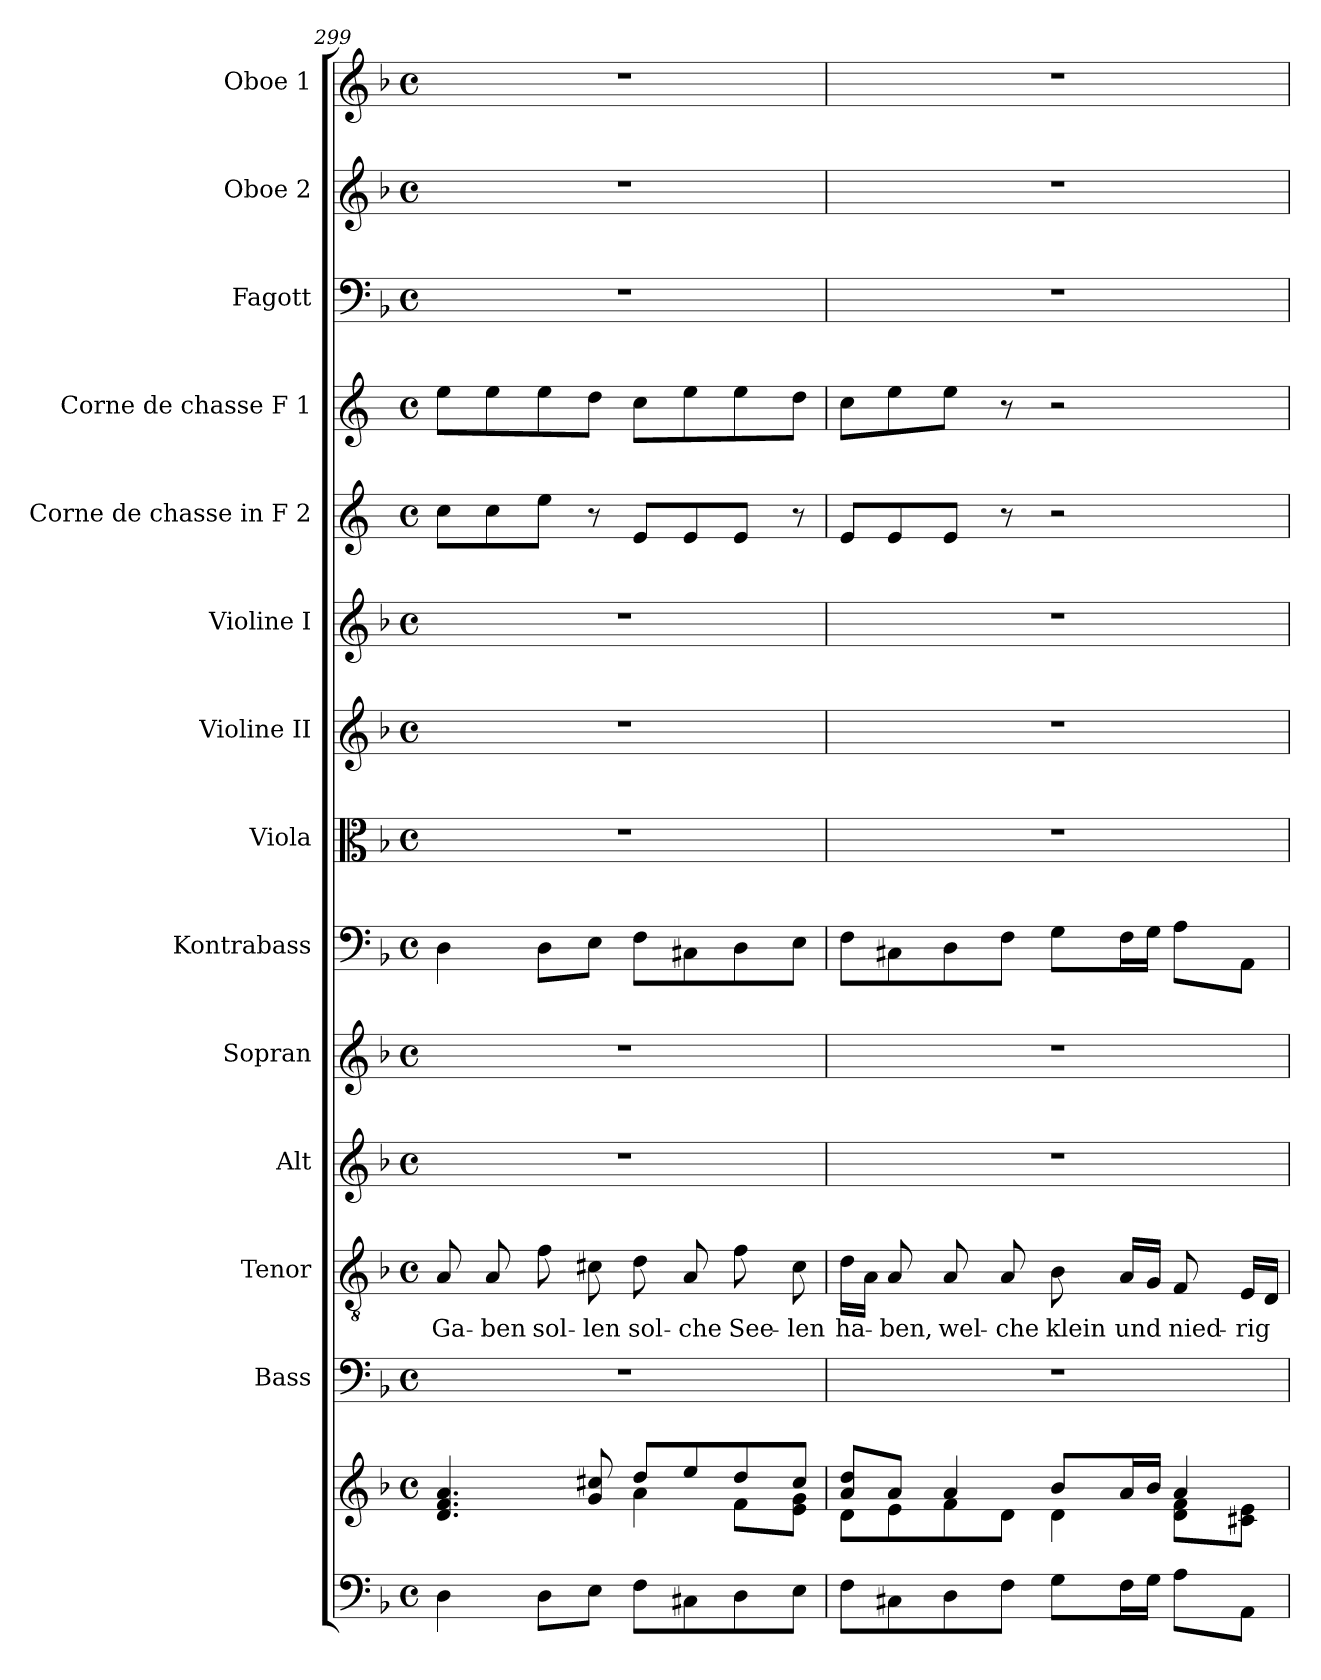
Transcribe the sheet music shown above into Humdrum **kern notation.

**kern	**kern	**kern	**kern	**text	**kern	**kern	**kern	**kern	**kern	**kern	**kern	**kern	**kern	**kern	**kern
*part14	*part14	*part13	*part12	*part12	*part11	*part10	*part9	*part8	*part7	*part6	*part5	*part4	*part3	*part2	*part1
*staff15	*staff14	*staff13	*staff12	*staff12	*staff11	*staff10	*staff9	*staff8	*staff7	*staff6	*staff5	*staff4	*staff3	*staff2	*staff1
*	*	*I"Bass	*I"Tenor	*	*I"Alt	*I"Sopran	*I"Kontrabass	*I"Viola	*I"Violine II	*I"Violine I	*I"Corne de chasse in F 2	*I"Corne de chasse F 1	*I"Fagott	*I"Oboe 2	*I"Oboe 1
*	*	*I'B.	*I'T.	*	*I'A.	*I'S.	*I'Kb.	*I'Vla.	*I'Vl. II	*I'Vl. I	*	*	*I'Fg.	*I'Ob. 2	*I'Ob. 1
*clefF4	*clefG2	*clefF4	*clefGv2	*	*clefG2	*clefG2	*clefF4	*clefC3	*clefG2	*clefG2	*clefG2	*clefG2	*clefF4	*clefG2	*clefG2
*	*	*	*	*	*	*	*ITrd7c12	*	*	*	*ITrd4c7	*ITrd4c7	*	*	*
*k[b-]	*k[b-]	*k[b-]	*k[b-]	*	*k[b-]	*k[b-]	*k[b-]	*k[b-]	*k[b-]	*k[b-]	*k[b-]	*k[b-]	*k[b-]	*k[b-]	*k[b-]
*F:	*F:	*F:	*F:	*	*F:	*F:	*F:	*F:	*F:	*F:	*F:	*F:	*F:	*F:	*F:
*M4/4	*M4/4	*M4/4	*M4/4	*	*M4/4	*M4/4	*M4/4	*M4/4	*M4/4	*M4/4	*M4/4	*M4/4	*M4/4	*M4/4	*M4/4
*met(c)	*met(c)	*met(c)	*met(c)	*	*met(c)	*met(c)	*met(c)	*met(c)	*met(c)	*met(c)	*met(c)	*met(c)	*met(c)	*met(c)	*met(c)
=299	=299	=299	=299	=299	=299	=299	=299	=299	=299	=299	=299	=299	=299	=299	=299
*	*^	*	*	*	*	*	*	*	*	*	*	*	*	*	*
!	!	!	!	!	!LO:LY:b	!	!	!	!	!	!	!	!	!	!	!
4D\	4.d/ 4.f/ 4.a/	2ryy	1r	8A/	Ga-	1r	1r	4DD\	1r	1r	1r	8f\L	8a\L	1r	1r	1r
!	!	!	!	!	!LO:LY:b	!	!	!	!	!	!	!	!	!	!	!
.	.	.	.	8A/	-ben	.	.	.	.	.	.	8f\	8a\	.	.	.
!	!	!	!	!	!LO:LY:b	!	!	!	!	!	!	!	!	!	!	!
8D\L	.	.	.	8f\	sol-	.	.	8DD\L	.	.	.	8a\J	8a\	.	.	.
!	!	!	!	!	!LO:LY:b	!	!	!	!	!	!	!	!	!	!	!
8E\J	8g/ 8cc#X/	.	.	8c#X\	-len	.	.	8EE\J	.	.	.	8r	8g\J	.	.	.
!	!	!	!	!	!LO:LY:b	!	!	!	!	!	!	!	!	!	!	!
8F\L	8dd/L	4a\	.	8d\	sol-	.	.	8FF\L	.	.	.	8A/L	8f\L	.	.	.
!	!	!	!	!	!LO:LY:b	!	!	!	!	!	!	!	!	!	!	!
8C#X\	8ee/	.	.	8A/	-che	.	.	8CC#X\	.	.	.	8A/	8a\	.	.	.
!	!	!	!	!	!LO:LY:b	!	!	!	!	!	!	!	!	!	!	!
8D\	8dd/	8f\L	.	8f\	See-	.	.	8DD\	.	.	.	8A/J	8a\	.	.	.
!	!	!	!	!	!LO:LY:b	!	!	!	!	!	!	!	!	!	!	!
8E\J	8cc#/J	8e\ 8g\J	.	8c#\	-len	.	.	8EE\J	.	.	.	8r	8g\J	.	.	.
=300	=300	=300	=300	=300	=300	=300	=300	=300	=300	=300	=300	=300	=300	=300	=300	=300
!	!	!	!	!	!LO:LY:b	!	!	!	!	!	!	!	!	!	!	!
8F\L	8a/ 8dd/L	8d\L	1r	16d\LL	ha-	1r	1r	8FF\L	1r	1r	1r	8A/L	8f\L	1r	1r	1r
.	.	.	.	16A\JJ	.	.	.	.	.	.	.	.	.	.	.	.
!	!	!	!	!	!LO:LY:b	!	!	!	!	!	!	!	!	!	!	!
8C#X\	8a/J	8e\	.	8A/	-ben,	.	.	8CC#X\	.	.	.	8A/	8a\	.	.	.
!	!	!	!	!	!LO:LY:b	!	!	!	!	!	!	!	!	!	!	!
8D\	4a/	8f\	.	8A/	wel-	.	.	8DD\	.	.	.	8A/J	8a\J	.	.	.
!	!	!	!	!	!LO:LY:b	!	!	!	!	!	!	!	!	!	!	!
8F\J	.	8d\J	.	8A/	-che	.	.	8FF\J	.	.	.	8r	8r	.	.	.
!	!	!	!	!	!LO:LY:b	!	!	!	!	!	!	!	!	!	!	!
8G\L	8b-/L	4d\	.	8B-\	klein	.	.	8GG\L	.	.	.	2r	2r	.	.	.
!	!	!	!	!	!LO:LY:b	!	!	!	!	!	!	!	!	!	!	!
16F\L	16a/L	.	.	16A/LL	und	.	.	16FF\L	.	.	.	.	.	.	.	.
16G\JJ	16b-/JJ	.	.	16G/JJ	.	.	.	16GG\JJ	.	.	.	.	.	.	.	.
!	!	!	!	!	!LO:LY:b	!	!	!	!	!	!	!	!	!	!	!
8A\L	4a/	8d\ 8f\L	.	8F/	nied-	.	.	8AA\L	.	.	.	.	.	.	.	.
!	!	!	!	!	!LO:LY:b	!	!	!	!	!	!	!	!	!	!	!
8AA\J	.	8c#X\ 8e\J	.	16E/LL	-rig	.	.	8AAA\J	.	.	.	.	.	.	.	.
.	.	.	.	16D/JJ	.	.	.	.	.	.	.	.	.	.	.	.
*	*v	*v	*	*	*	*	*	*	*	*	*	*	*	*	*	*
=	=	=	=	=	=	=	=	=	=	=	=	=	=	=	=
*-	*-	*-	*-	*-	*-	*-	*-	*-	*-	*-	*-	*-	*-	*-	*-
